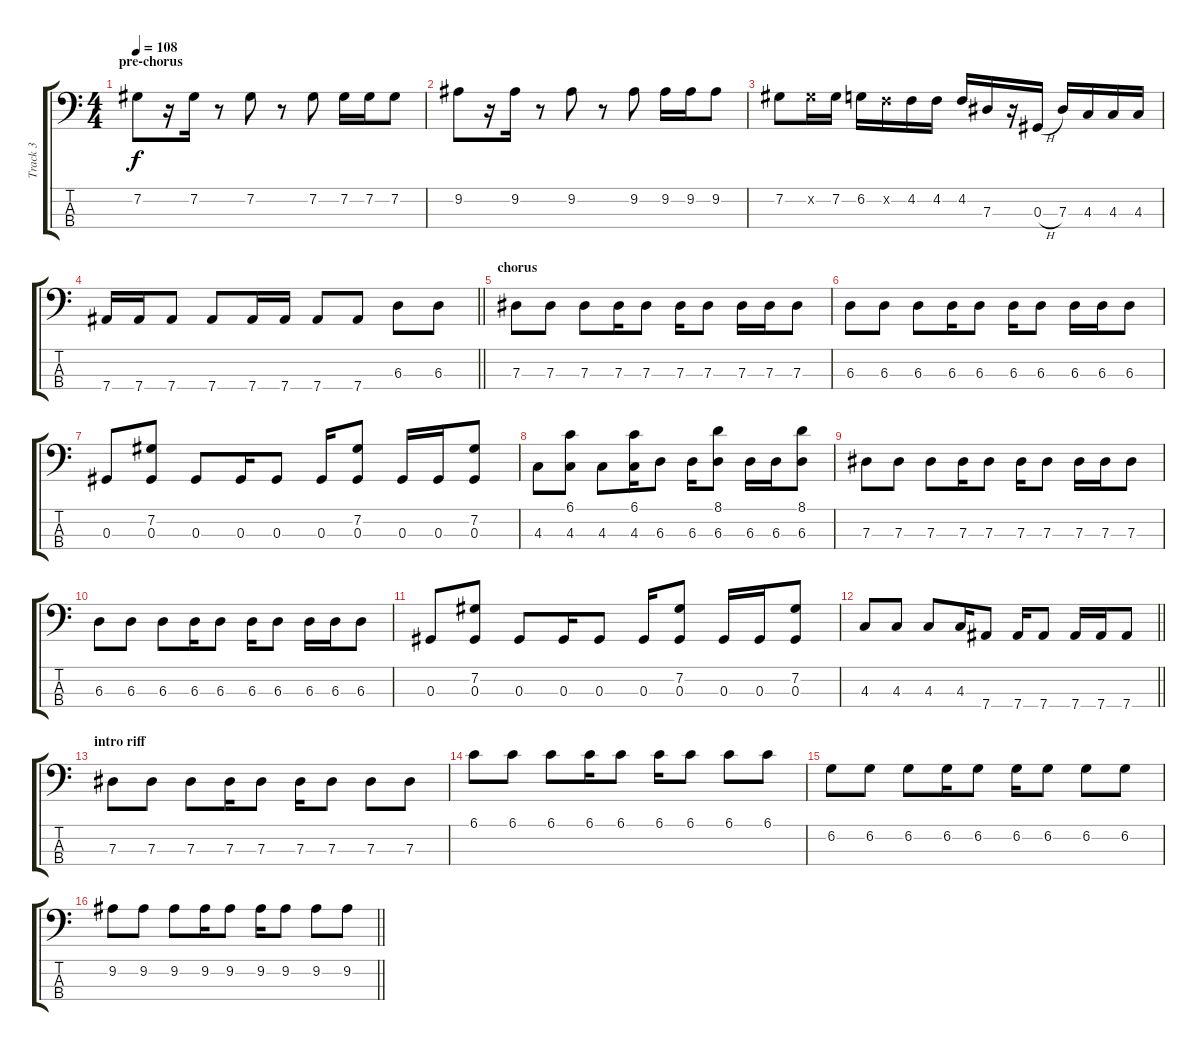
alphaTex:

\track ("Track 3" "Track 3") {instrument electricbasspick}
\staff {score tabs}
\tuning (Gb2 Db2 Ab1 Eb1) {hide}
\ts (4 4)
\section ("" "pre-chorus")
\tempo 108
\clef f4
\ks c
7.2.8{dy f} r.16 7.2.16 r.8 7.2.8 r.8 7.2.8 7.2.16 7.2.16 7.2.8 |
9.2.8 r.16 9.2.16 r.8 9.2.8 r.8 9.2.8 9.2.16 9.2.16 9.2.8 |
7.2.8 7.2{x}.16 7.2.16 6.2.16 4.2{x}.16 4.2.16 4.2.16 4.2.16 7.3.16 r.16 0.3{h}.16 7.3.16 4.3.16 4.3.16 4.3.16 |
\barLineRight lightlight
7.4.16 7.4.16 7.4.8 7.4.8 7.4.16 7.4.16 7.4.8 7.4.8 6.3.8 6.3.8 |
\section ("" "chorus")
7.3.8 7.3.8 7.3.8 7.3.16 7.3.8 7.3.16 7.3.8 7.3.16 7.3.16 7.3.8 |
6.3.8 6.3.8 6.3.8 6.3.16 6.3.8 6.3.16 6.3.8 6.3.16 6.3.16 6.3.8 |
0.3.8 (7.2 0.3).8 0.3.8 0.3.16 0.3.8 0.3.16 (7.2 0.3).8 0.3.16 0.3.16 (7.2 0.3).8 |
4.3.8 (6.1 4.3).8 4.3.8 (6.1 4.3).16 6.3.8 6.3.16 (8.1 6.3).8 6.3.16 6.3.16 (8.1 6.3).8 |
7.3.8 7.3.8 7.3.8 7.3.16 7.3.8 7.3.16 7.3.8 7.3.16 7.3.16 7.3.8 |
6.3.8 6.3.8 6.3.8 6.3.16 6.3.8 6.3.16 6.3.8 6.3.16 6.3.16 6.3.8 |
0.3.8 (7.2 0.3).8 0.3.8 0.3.16 0.3.8 0.3.16 (7.2 0.3).8 0.3.16 0.3.16 (7.2 0.3).8 |
\barLineRight lightlight
4.3.8 4.3.8 4.3.8 4.3.16 7.4.8 7.4.16 7.4.8 7.4.16 7.4.16 7.4.8 |
\section ("" "intro riff")
7.3.8 7.3.8 7.3.8 7.3.16 7.3.8 7.3.16 7.3.8 7.3.8 7.3.8 |
6.1.8 6.1.8 6.1.8 6.1.16 6.1.8 6.1.16 6.1.8 6.1.8 6.1.8 |
6.2.8 6.2.8 6.2.8 6.2.16 6.2.8 6.2.16 6.2.8 6.2.8 6.2.8 |
\barLineRight lightlight
9.2.8 9.2.8 9.2.8 9.2.16 9.2.8 9.2.16 9.2.8 9.2.8 9.2.8
